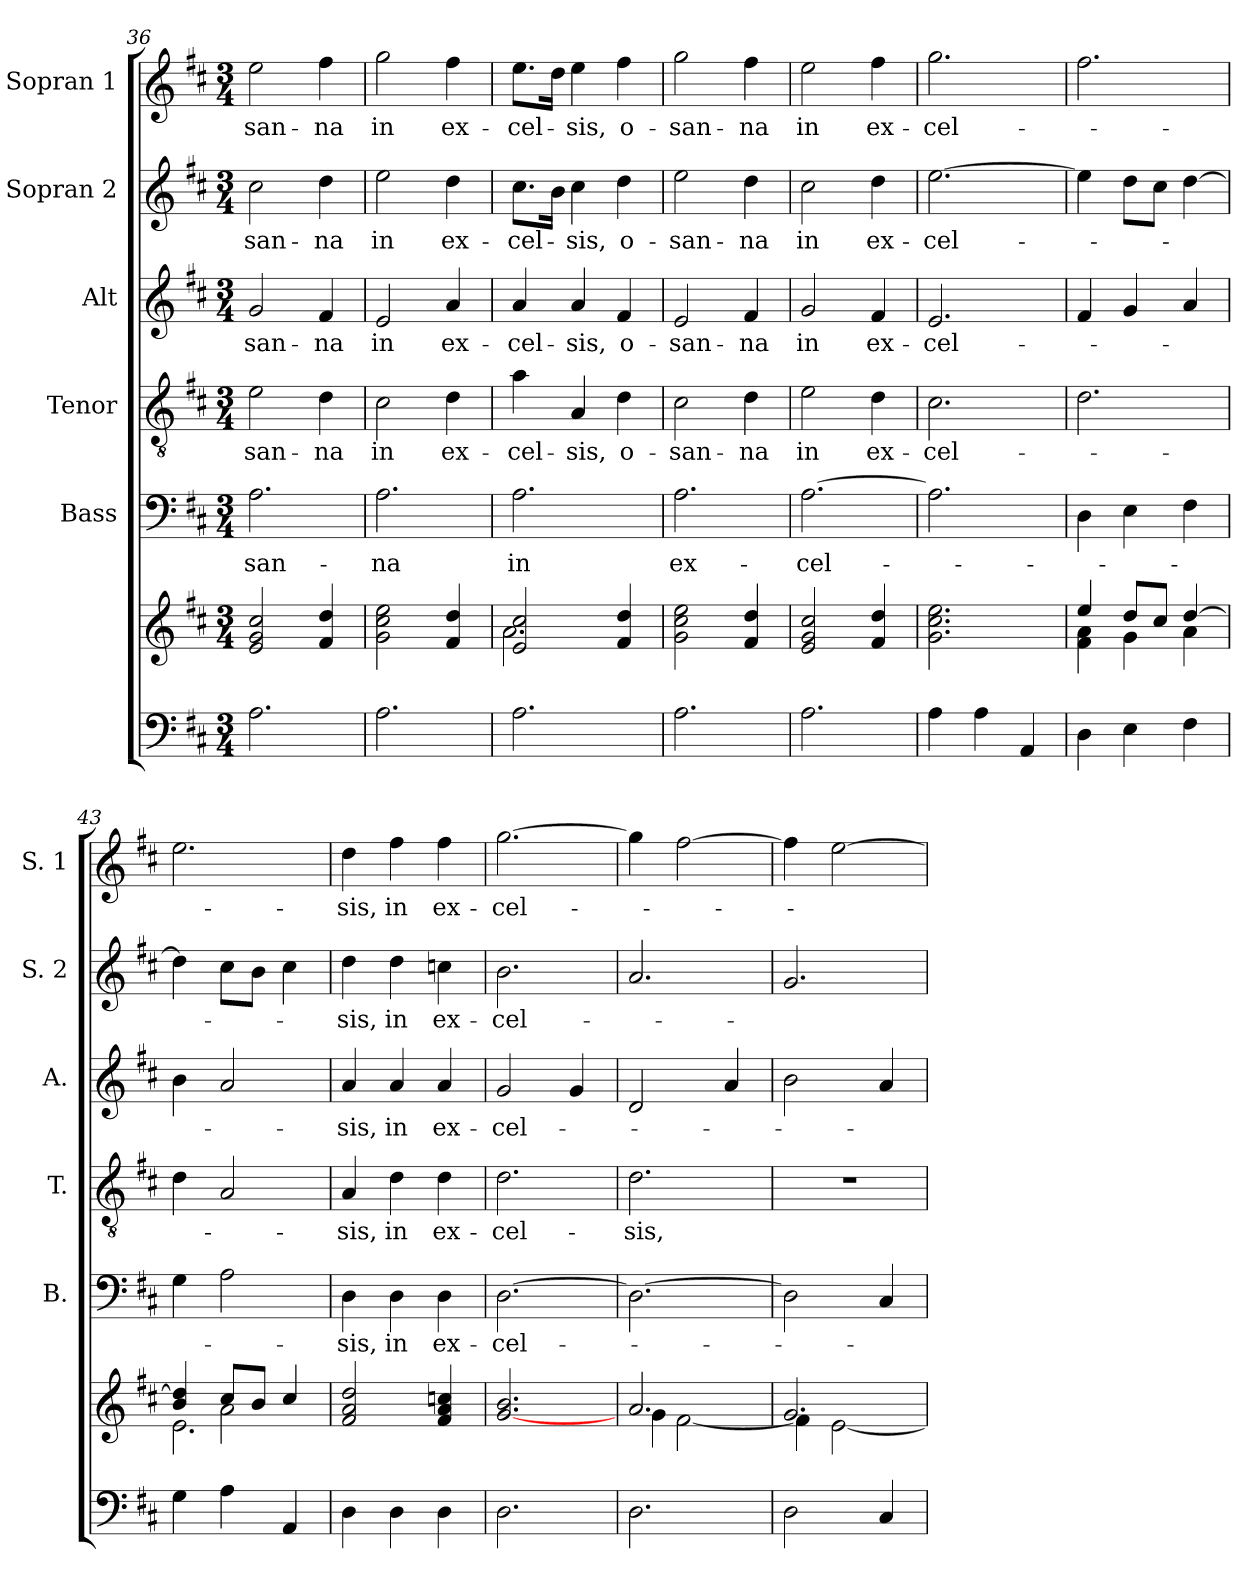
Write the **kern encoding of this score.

**kern	**kern	**kern	**text	**kern	**text	**kern	**text	**kern	**text	**kern	**text
*part6	*part6	*part5	*part5	*part4	*part4	*part3	*part3	*part2	*part2	*part1	*part1
*staff7	*staff6	*staff5	*staff5	*staff4	*staff4	*staff3	*staff3	*staff2	*staff2	*staff1	*staff1
*	*	*I"Bass	*	*I"Tenor	*	*I"Alt	*	*I"Sopran 2	*	*I"Sopran 1	*
*	*	*I'B.	*	*I'T.	*	*I'A.	*	*I'S. 2	*	*I'S. 1	*
*clefF4	*clefG2	*clefF4	*	*clefGv2	*	*clefG2	*	*clefG2	*	*clefG2	*
*k[f#c#]	*k[f#c#]	*k[f#c#]	*	*k[f#c#]	*	*k[f#c#]	*	*k[f#c#]	*	*k[f#c#]	*
*D:	*D:	*D:	*	*D:	*	*D:	*	*D:	*	*D:	*
*M3/4	*M3/4	*M3/4	*	*M3/4	*	*M3/4	*	*M3/4	*	*M3/4	*
=36	=36	=36	=36	=36	=36	=36	=36	=36	=36	=36	=36
!	!	!	!LO:LY:b	!	!LO:LY:b	!	!LO:LY:b	!	!LO:LY:b	!	!LO:LY:b
2.A\	2e/ 2g/ 2cc#/	2.A\	-san-	2e\	-san-	2g/	-san-	2cc#\	-san-	2ee\	-san-
!	!	!	!	!	!LO:LY:b	!	!LO:LY:b	!	!LO:LY:b	!	!LO:LY:b
.	4f#/ 4dd/	.	.	4d\	-na	4f#/	-na	4dd\	-na	4ff#\	-na
=37	=37	=37	=37	=37	=37	=37	=37	=37	=37	=37	=37
!	!	!	!LO:LY:b	!	!LO:LY:b	!	!LO:LY:b	!	!LO:LY:b	!	!LO:LY:b
2.A\	2g\ 2cc#\ 2ee\	2.A\	-na	2c#\	in	2e/	in	2ee\	in	2gg\	in
!	!	!	!	!	!LO:LY:b	!	!LO:LY:b	!	!LO:LY:b	!	!LO:LY:b
.	4f#/ 4dd/	.	.	4d\	ex-	4a/	ex-	4dd\	ex-	4ff#\	ex-
!!LO:LB:g=z
=38	=38	=38	=38	=38	=38	=38	=38	=38	=38	=38	=38
*	*^	*	*	*	*	*	*	*	*	*	*
!	!	!	!	!LO:LY:b	!	!LO:LY:b	!	!LO:LY:b	!	!LO:LY:b	!	!LO:LY:b
2.A\	2e/ 2cc#/	2.a\	2.A\	in	4a\	-cel-	4a/	-cel-	8.cc#\L	-cel-	8.ee\L	-cel-
.	.	.	.	.	.	.	.	.	16b\Jk	.	16dd\Jk	.
!	!	!	!	!	!	!LO:LY:b	!	!LO:LY:b	!	!LO:LY:b	!	!LO:LY:b
.	.	.	.	.	4A/	-sis,	4a/	-sis,	4cc#\	-sis,	4ee\	-sis,
!	!	!	!	!	!	!LO:LY:b	!	!LO:LY:b	!	!LO:LY:b	!	!LO:LY:b
.	4f#/ 4dd/	.	.	.	4d\	o-	4f#/	o-	4dd\	o-	4ff#\	o-
*	*v	*v	*	*	*	*	*	*	*	*	*	*
=39	=39	=39	=39	=39	=39	=39	=39	=39	=39	=39	=39
!	!	!	!LO:LY:b	!	!LO:LY:b	!	!LO:LY:b	!	!LO:LY:b	!	!LO:LY:b
2.A\	2g\ 2cc#\ 2ee\	2.A\	ex-	2c#\	-san-	2e/	-san-	2ee\	-san-	2gg\	-san-
!	!	!	!	!	!LO:LY:b	!	!LO:LY:b	!	!LO:LY:b	!	!LO:LY:b
.	4f#/ 4dd/	.	.	4d\	-na	4f#/	-na	4dd\	-na	4ff#\	-na
=40	=40	=40	=40	=40	=40	=40	=40	=40	=40	=40	=40
!	!	!	!LO:LY:b	!	!LO:LY:b	!	!LO:LY:b	!	!LO:LY:b	!	!LO:LY:b
2.A\	2e/ 2g/ 2cc#/	[2.A\	-cel-	2e\	in	2g/	in	2cc#\	in	2ee\	in
!	!	!	!	!	!LO:LY:b	!	!LO:LY:b	!	!LO:LY:b	!	!LO:LY:b
.	4f#/ 4dd/	.	.	4d\	ex-	4f#/	ex-	4dd\	ex-	4ff#\	ex-
=41	=41	=41	=41	=41	=41	=41	=41	=41	=41	=41	=41
!	!	!	!	!	!LO:LY:b	!	!LO:LY:b	!	!LO:LY:b	!	!LO:LY:b
4A\	2.g\ 2.cc#\ 2.ee\	2.A\]	.	2.c#\	-cel-	2.e/	-cel-	[2.ee\	-cel-	2.gg\	-cel-
4A\	.	.	.	.	.	.	.	.	.	.	.
4AA/	.	.	.	.	.	.	.	.	.	.	.
=42	=42	=42	=42	=42	=42	=42	=42	=42	=42	=42	=42
*	*^	*	*	*	*	*	*	*	*	*	*
4D\	4ee/	4f#\ 4a\	4D\	.	2.d\	.	4f#/	.	4ee\]	.	2.ff#\	.
4E\	8dd/L	4g\	4E\	.	.	.	4g/	.	8dd\L	.	.	.
.	8cc#/J	.	.	.	.	.	.	.	8cc#\J	.	.	.
4F#\	[>4dd/	4a\	4F#\	.	.	.	4a/	.	[4dd\	.	.	.
!!LO:PB:g=z
=43	=43	=43	=43	=43	=43	=43	=43	=43	=43	=43	=43	=43
*	*	*^	*	*	*	*	*	*	*	*	*	*
4G\	4b/ 4dd/]	2.e\	4ryy	4G\	.	4d\	.	4b\	.	4dd\]	.	2.ee\	.
4A\	8cc#/L	.	2a\	2A\	.	2A/	.	2a/	.	8cc#\L	.	.	.
.	8b/J	.	.	.	.	.	.	.	.	8b\J	.	.	.
4AA/	4cc#/	.	.	.	.	.	.	.	.	4cc#\	.	.	.
*	*v	*v	*v	*	*	*	*	*	*	*	*	*	*
=44	=44	=44	=44	=44	=44	=44	=44	=44	=44	=44	=44
!	!	!	!LO:LY:b	!	!LO:LY:b	!	!LO:LY:b	!	!LO:LY:b	!	!LO:LY:b
4D\	2f#/ 2a/ 2dd/	4D\	-sis,	4A/	-sis,	4a/	-sis,	4dd\	-sis,	4dd\	-sis,
!	!	!	!LO:LY:b	!	!LO:LY:b	!	!LO:LY:b	!	!LO:LY:b	!	!LO:LY:b
4D\	.	4D\	in	4d\	in	4a/	in	4dd\	in	4ff#\	in
!	!	!	!LO:LY:b	!	!LO:LY:b	!	!LO:LY:b	!	!LO:LY:b	!	!LO:LY:b
4D\	4f#/ 4a/ 4ccn/	4D\	ex-	4d\	ex-	4a/	ex-	4ccn\	ex-	4ff#\	ex-
=45	=45	=45	=45	=45	=45	=45	=45	=45	=45	=45	=45
!	!	!	!LO:LY:b	!	!LO:LY:b	!	!LO:LY:b	!	!LO:LY:b	!	!LO:LY:b
2.D\	[2.g/ 2.b/	[2.D\	-cel-	2.d\	-cel-	2g/	-cel-	2.b\	-cel-	[2.gg\	-cel-
.	.	.	.	.	.	4g/	.	.	.	.	.
=46	=46	=46	=46	=46	=46	=46	=46	=46	=46	=46	=46
*	*^	*	*	*	*	*	*	*	*	*	*
!	!	!	!	!	!	!LO:LY:b	!	!	!	!	!	!
2.D\	2.a/	4g\	2.D\_	.	2.d\	-sis,	2d/	.	2.a/	.	4gg\]	.
.	.	[<2f#\	.	.	.	.	.	.	.	.	[2ff#\	.
.	.	.	.	.	.	.	4a/	.	.	.	.	.
=47	=47	=47	=47	=47	=47	=47	=47	=47	=47	=47	=47	=47
2D\	2.g/	4f#\]	2D\]	.	2.r	.	2b\	.	2.g/	.	4ff#\]	.
.	.	[<2e\	.	.	.	.	.	.	.	.	[2ee\	.
4C#/	.	.	4C#/	.	.	.	4a/	.	.	.	.	.
*	*v	*v	*	*	*	*	*	*	*	*	*	*
=	=	=	=	=	=	=	=	=	=	=	=
*-	*-	*-	*-	*-	*-	*-	*-	*-	*-	*-	*-
